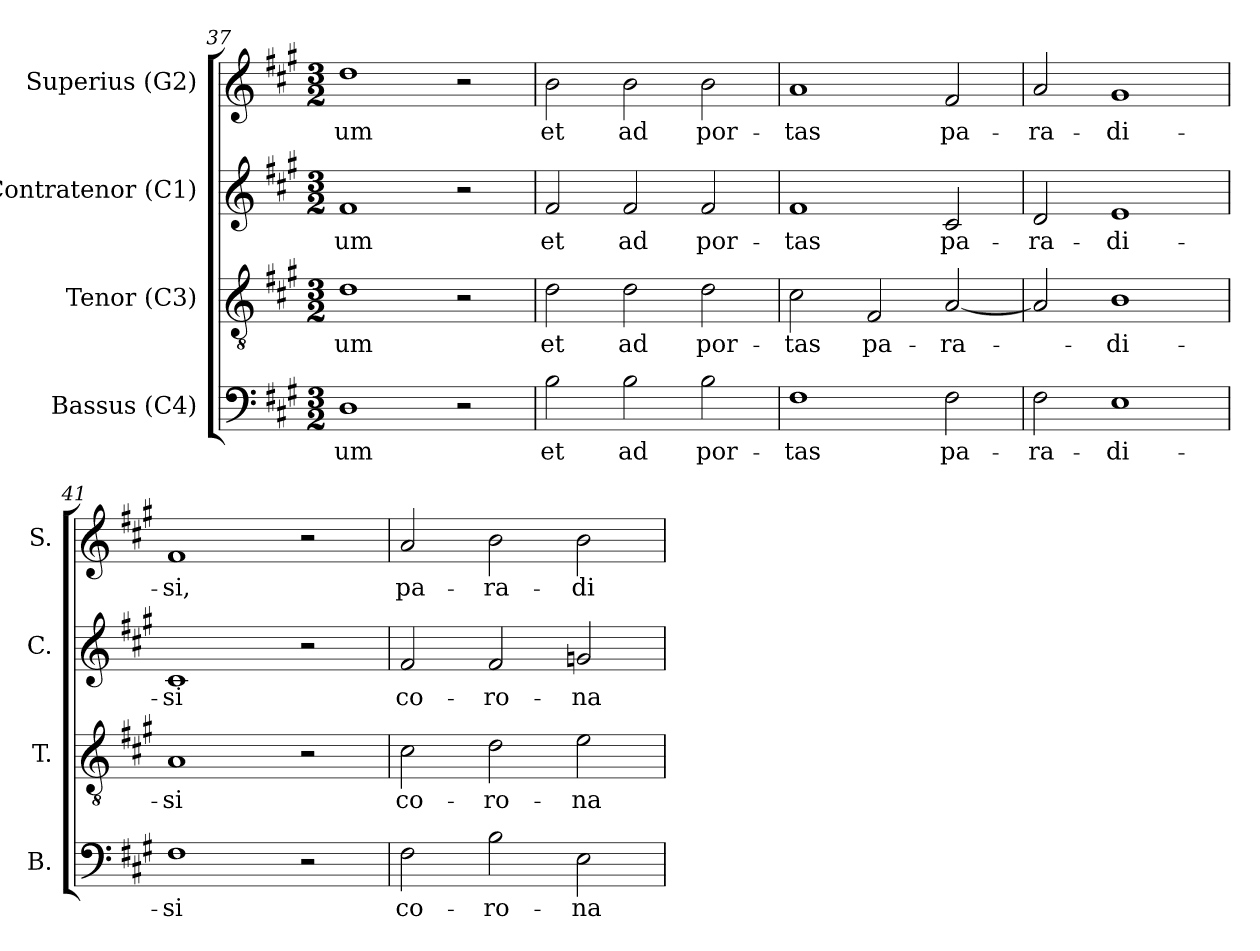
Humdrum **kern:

**kern	**text	**kern	**text	**kern	**text	**kern	**text
*part4	*part4	*part3	*part3	*part2	*part2	*part1	*part1
*staff4	*staff4	*staff3	*staff3	*staff2	*staff2	*staff1	*staff1
*I"Bassus (C4)	*	*I"Tenor (C3)	*	*I"Contratenor (C1)	*	*I"Superius (G2)	*
*I'B.	*	*I'T.	*	*I'C.	*	*I'S.	*
*clefF4	*	*clefGv2	*	*clefG2	*	*clefG2	*
*	*	*ITrd7c12	*	*ITrd7c12	*	*	*
*k[f#c#g#]	*	*k[f#c#g#]	*	*k[f#c#g#]	*	*k[f#c#g#]	*
*A:	*	*A:	*	*A:	*	*A:	*
*M3/2	*	*M3/2	*	*M3/2	*	*M3/2	*
=37	=37	=37	=37	=37	=37	=37	=37
!	!LO:LY:b:color=#000000	!	!	!	!	!	!
!	!	!	!LO:LY:b:color=#000000	!	!	!	!
!	!	!	!	!	!LO:LY:b:color=#000000	!	!
!	!	!	!	!	!	!	!LO:LY:b:color=#000000
1Di	-um	1Di	-um	1F#i	-um	1ddi	-um
2r	.	2r	.	2r	.	2r	.
=38	=38	=38	=38	=38	=38	=38	=38
!	!LO:LY:b:color=#000000	!	!	!	!	!	!
!	!	!	!LO:LY:b:color=#000000	!	!	!	!
!	!	!	!	!	!LO:LY:b:color=#000000	!	!
!	!	!	!	!	!	!	!LO:LY:b:color=#000000
2Bi\	et	2Di\	et	2F#i/	et	2bi\	et
!	!LO:LY:b:color=#000000	!	!	!	!	!	!
!	!	!	!LO:LY:b:color=#000000	!	!	!	!
!	!	!	!	!	!LO:LY:b:color=#000000	!	!
!	!	!	!	!	!	!	!LO:LY:b:color=#000000
2Bi\	ad	2Di\	ad	2F#i/	ad	2bi\	ad
!	!LO:LY:b:color=#000000	!	!	!	!	!	!
!	!	!	!LO:LY:b:color=#000000	!	!	!	!
!	!	!	!	!	!LO:LY:b:color=#000000	!	!
!	!	!	!	!	!	!	!LO:LY:b:color=#000000
2Bi\	por-	2Di\	por-	2F#i/	por-	2bi\	por-
=39	=39	=39	=39	=39	=39	=39	=39
!	!LO:LY:b:color=#000000	!	!	!	!	!	!
!	!	!	!LO:LY:b:color=#000000	!	!	!	!
!	!	!	!	!	!LO:LY:b:color=#000000	!	!
!	!	!	!	!	!	!	!LO:LY:b:color=#000000
1F#i	-tas	2C#i\	-tas	1F#i	-tas	1ai	-tas
!	!	!	!LO:LY:b:color=#000000	!	!	!	!
.	.	2FF#i/	pa-	.	.	.	.
!	!LO:LY:b:color=#000000	!	!	!	!	!	!
!	!	!	!LO:LY:b:color=#000000	!	!	!	!
!	!	!	!	!	!LO:LY:b:color=#000000	!	!
!	!	!	!	!	!	!	!LO:LY:b:color=#000000
2F#i\	pa-	[2AAi/	-ra-	2C#i/	pa-	2f#i/	pa-
=40	=40	=40	=40	=40	=40	=40	=40
!	!LO:LY:b:color=#000000	!	!	!	!	!	!
!	!	!	!	!	!LO:LY:b:color=#000000	!	!
!	!	!	!	!	!	!	!LO:LY:b:color=#000000
2F#i\	-ra-	2AAi/]	.	2Di/	-ra-	2ai/	-ra-
!	!LO:LY:b:color=#000000	!	!	!	!	!	!
!	!	!	!LO:LY:b:color=#000000	!	!	!	!
!	!	!	!	!	!LO:LY:b:color=#000000	!	!
!	!	!	!	!	!	!	!LO:LY:b:color=#000000
1Ei	-di-	1BBi	-di-	1Ei	-di-	1g#i	-di-
=41	=41	=41	=41	=41	=41	=41	=41
!	!LO:LY:b:color=#000000	!	!	!	!	!	!
!	!	!	!LO:LY:b:color=#000000	!	!	!	!
!	!	!	!	!	!LO:LY:b:color=#000000	!	!
!	!	!	!	!	!	!	!LO:LY:b:color=#000000
1F#i	-si	1AAi	-si	1C#i	-si	1f#i	-si,
2r	.	2r	.	2r	.	2r	.
!!LO:PB:g=z
=42	=42	=42	=42	=42	=42	=42	=42
!	!LO:LY:b:color=#000000	!	!	!	!	!	!
!	!	!	!LO:LY:b:color=#000000	!	!	!	!
!	!	!	!	!	!LO:LY:b:color=#000000	!	!
!	!	!	!	!	!	!	!LO:LY:b:color=#000000
2F#i\	co-	2C#i\	co-	2F#i/	co-	2ai/	pa-
!	!LO:LY:b:color=#000000	!	!	!	!	!	!
!	!	!	!LO:LY:b:color=#000000	!	!	!	!
!	!	!	!	!	!LO:LY:b:color=#000000	!	!
!	!	!	!	!	!	!	!LO:LY:b:color=#000000
2Bi\	-ro-	2Di\	-ro-	2F#i/	-ro-	2bi\	-ra-
!	!LO:LY:b:color=#000000	!	!	!	!	!	!
!	!	!	!LO:LY:b:color=#000000	!	!	!	!
!	!	!	!	!	!LO:LY:b:color=#000000	!	!
!	!	!	!	!	!	!	!LO:LY:b:color=#000000
2Ei\	-na-	2Ei\	-na-	2Gi/	-na-	2bi\	-di-
=	=	=	=	=	=	=	=
*-	*-	*-	*-	*-	*-	*-	*-
